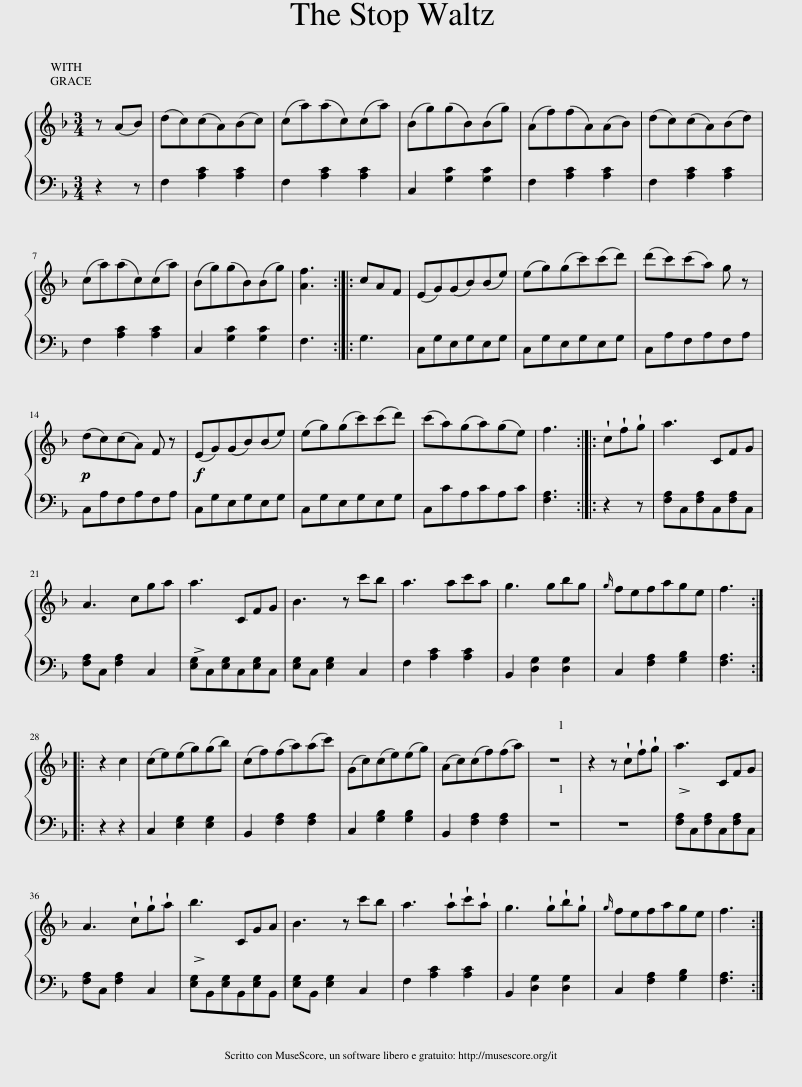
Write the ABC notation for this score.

X:1
%%score { 1 | 2 }
L:1/8
M:3/4
I:linebreak $
K:F
V:1 treble
V:2 bass
V:1
 z (AB) | (dc)(cA)(Bc) | (ca)(ac)(ca) | (Bg)(gB)(Bg) | (Af)(fA)(AB) | %5
 (dc)(cA)(Bd) |$ (ca)(ac)(ca) | (Bg)(gB)(Bg) | [Af]3 :: cAF | %10
 (EG)(GB)(Be) | (eg)(gc')(c'd') | (d'c')(c'a) g z |$!p! (dc)(cA) F z |!f! (EG)(GB)(Be) | %15
 (eg)(gc')(c'd') | (c'a)(ga)(ge) | f3 :: !wedge!c!wedge!f!wedge!g | a3 CFG |$ %20
 A3 cga | !>!a3 CFG | B3 z c'b | a3 ac'a | g3 gbg | %25
{g} fefage | f3 ::$ z2 c2 | (ce)(eg)(gb) | (cf)(fa)(ac') | %30
 (Gc)(ce)(eg) | (Ac)(cf)(fa) | z6 | z2 z !wedge!c!wedge!f!wedge!g | a3 CFG |$ %35
 A3 !wedge!c!wedge!g!wedge!a | !>!b3 CGA | B3 z c'b | a3 !wedge!a!wedge!c'!wedge!a | g3 !wedge!g!wedge!b!wedge!g | %40
{g} fefage | f3 :| %42
V:2
 z2 z | F,2 [A,C]2 [A,C]2 | F,2 [A,C]2 [A,C]2 | C,2 [G,C]2 [G,C]2 | F,2 [A,C]2 [A,C]2 | %5
 F,2 [A,C]2 [A,C]2 |$ F,2 [A,C]2 [A,C]2 | C,2 [G,C]2 [G,C]2 | F,3 :: G,3 | %10
 C,G,E,G,E,G, | C,G,E,G,E,G, | C,A,F,A,F,A, |$ C,A,F,A,F,A, | C,G,E,G,E,G, | %15
 C,G,E,G,E,G, | C,CA,CA,C | [F,A,]3 :: z2 z | [F,A,]C,[F,A,]C,[F,A,]C, |$ %20
 [F,A,]C, [F,A,]2 C,2 | [E,G,]C,[E,G,]C,[E,G,]C, | [E,G,]C, [E,G,]2 C,2 | F,2 [A,C]2 [A,C]2 | B,,2 [D,G,]2 [D,G,]2 | %25
 C,2 [F,A,]2 [G,B,]2 | [F,A,]3 ::$ z2 z2 | C,2 [E,G,]2 [E,G,]2 | B,,2 [F,A,]2 [F,A,]2 | %30
 C,2 [G,B,]2 [G,B,]2 | B,,2 [F,A,]2 [F,A,]2 | z6 | z6 | !>![F,A,]C,[F,A,]C,[F,A,]C, |$ %35
 [F,A,]C, [F,A,]2 C,2 | [E,G,]B,,[E,G,]B,,[E,G,]B,, | [E,G,]B,, [E,G,]2 C,2 | F,2 [A,C]2 [A,C]2 | B,,2 [D,G,]2 [D,G,]2 | %40
 C,2 [F,A,]2 [G,B,]2 | [F,A,]3 :| %42
